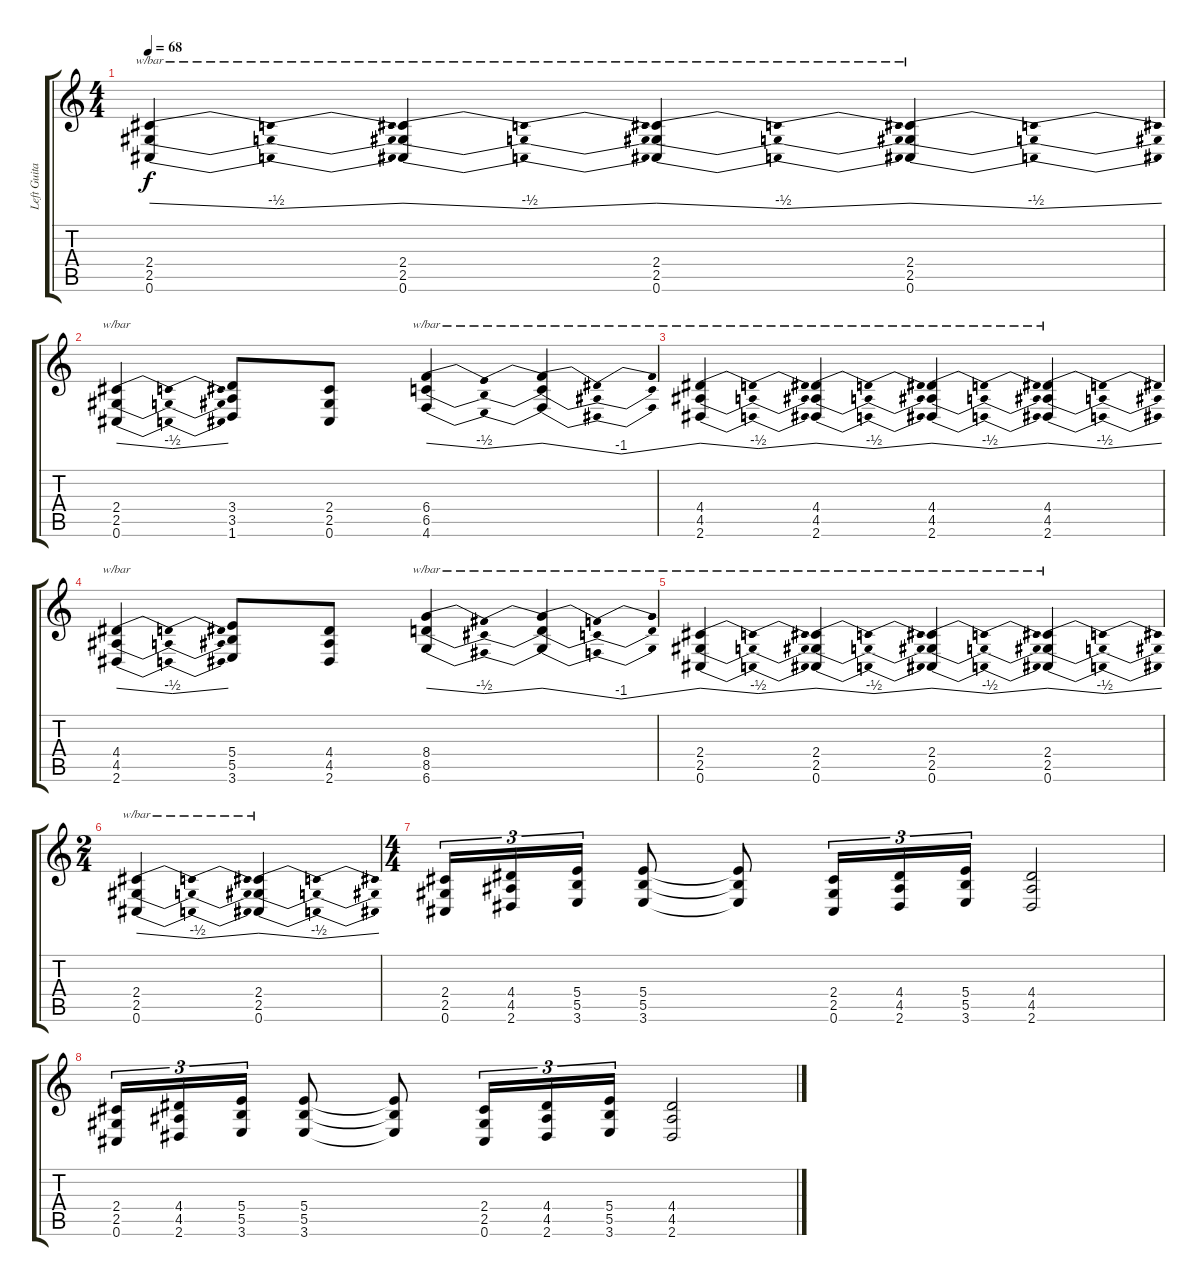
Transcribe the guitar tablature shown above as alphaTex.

\track ("Left Guitar" "Left Guita") {instrument distortionguitar}
\staff {score tabs}
\tuning (Db4 Ab3 E3 B2 Gb2 Db2) {hide}
\ts (4 4)
\tempo 68
\clef g2
\ks c
(2.4 2.5 0.6).4{tbe (dip default 0 0 30 -2 60 0) dy f} (2.4 2.5 0.6).4{tbe (dip default 0 0 30 -2 60 0)} (2.4 2.5 0.6).4{tbe (dip default 0 0 30 -2 60 0)} (2.4 2.5 0.6).4{tbe (dip default 0 0 30 -2 60 0)} |
(2.4 2.5 0.6).4{tbe (dip default 0 0 30 -2 60 0)} (3.4 3.5 1.6).8 (2.4 2.5 0.6).8 (6.4 6.5 4.6).4{tbe (dip default 0 0 30 -2 60 0)} (6.4{t} 6.5{t} 4.6{t}).4{tbe (dip default 0 0 30 -4 60 0)} |
(4.4 4.5 2.6).4{tbe (dip default 0 0 30 -2 60 0)} (4.4 4.5 2.6).4{tbe (dip default 0 0 30 -2 60 0)} (4.4 4.5 2.6).4{tbe (dip default 0 0 30 -2 60 0)} (4.4 4.5 2.6).4{tbe (dip default 0 0 30 -2 60 0)} |
(4.4 4.5 2.6).4{tbe (dip default 0 0 30 -2 60 0)} (5.4 5.5 3.6).8 (4.4 4.5 2.6).8 (8.4 8.5 6.6).4{tbe (dip default 0 0 30 -2 60 0)} (8.4{t} 8.5{t} 6.6{t}).4{tbe (dip default 0 0 30 -4 60 0)} |
(2.4 2.5 0.6).4{tbe (dip default 0 0 30 -2 60 0)} (2.4 2.5 0.6).4{tbe (dip default 0 0 30 -2 60 0)} (2.4 2.5 0.6).4{tbe (dip default 0 0 30 -2 60 0)} (2.4 2.5 0.6).4{tbe (dip default 0 0 30 -2 60 0)} |
\ts (2 4)
(2.4 2.5 0.6).4{tbe (dip default 0 0 30 -2 60 0)} (2.4 2.5 0.6).4{tbe (dip default 0 0 30 -2 60 0)} |
\ts (4 4)
(2.4 2.5 0.6).16{tu (3 2)} (4.4 4.5 2.6).16{tu (3 2)} (5.4 5.5 3.6).16{tu (3 2)} (5.4 5.5 3.6).8 (5.4{t} 5.5{t} 3.6{t}).8 (2.4 2.5 0.6).16{tu (3 2)} (4.4 4.5 2.6).16{tu (3 2)} (5.4 5.5 3.6).16{tu (3 2)} (4.4 4.5 2.6).2 |
(2.4 2.5 0.6).16{tu (3 2)} (4.4 4.5 2.6).16{tu (3 2)} (5.4 5.5 3.6).16{tu (3 2)} (5.4 5.5 3.6).8 (5.4{t} 5.5{t} 3.6{t}).8 (2.4 2.5 0.6).16{tu (3 2)} (4.4 4.5 2.6).16{tu (3 2)} (5.4 5.5 3.6).16{tu (3 2)} (4.4 4.5 2.6).2
